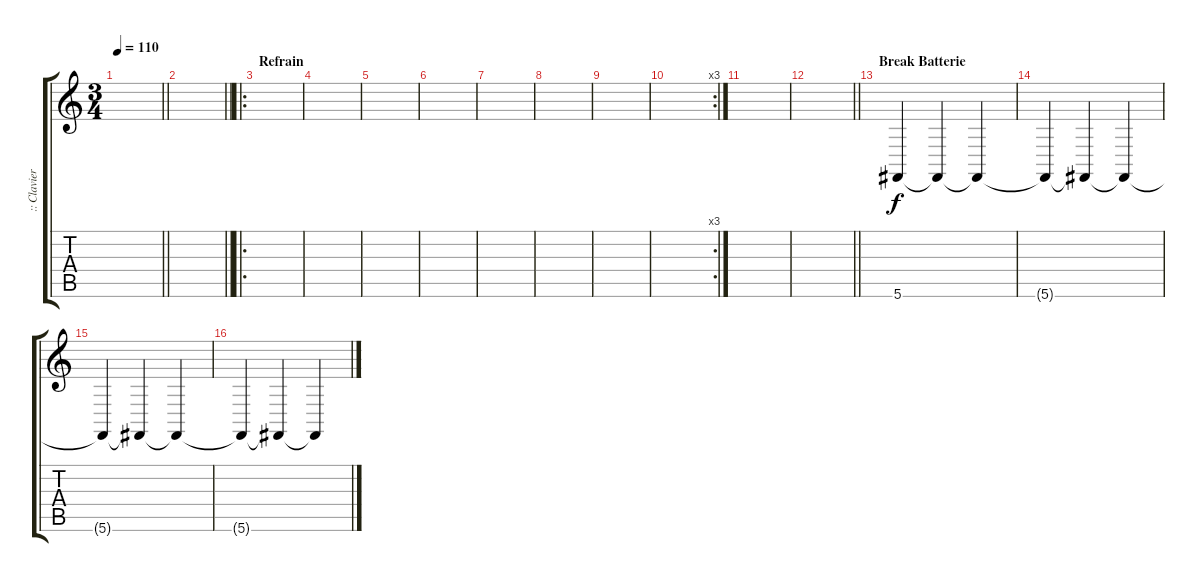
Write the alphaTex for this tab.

\track (":: Claviers ::" ":: Clavier") {instrument pad3polysynth}
\staff {score tabs}
\tuning (Eb4 Bb3 Gb3 Db3 Ab2 Db2) {hide}
\ts (3 4)
\tempo 110
\clef g2
\barLineRight lightlight
\ks c
|
\barLineRight lightlight
|
\ro
\section ("" "Refrain")
|
|
|
|
|
|
|
\rc 3
|
|
\barLineRight lightlight
|
\section ("" "Break Batterie")
5.6.4 5.6{t}.4 5.6{t}.4 |
5.6{t}.4 5.6{t}.4 5.6{t}.4 |
5.6{t}.4 5.6{t}.4 5.6{t}.4 |
5.6{t}.4 5.6{t}.4 5.6{t}.4
